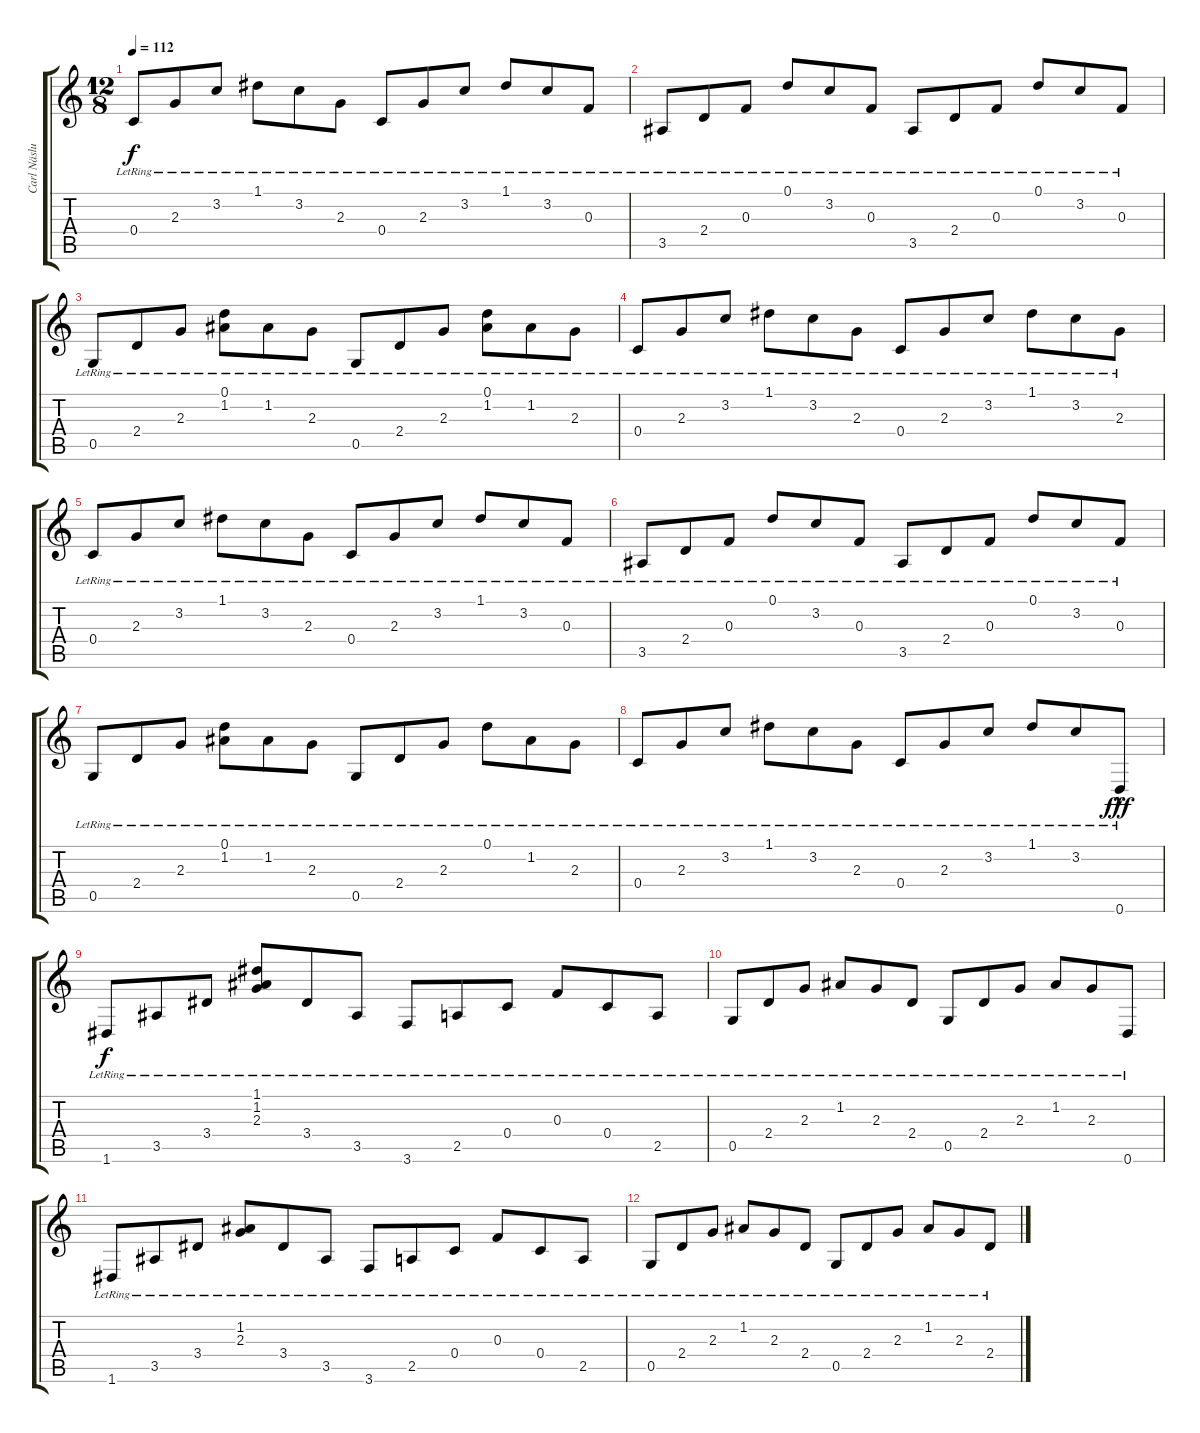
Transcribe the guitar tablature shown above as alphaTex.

\track ("Carl Näslund (Acoustic)" "Carl Näslu") {instrument acousticguitarnylon}
\staff {score tabs}
\tuning (D4 A3 F3 C3 G2 D2) {hide}
\ts (12 8)
\tempo 112
\clef g2
\ks c
0.4{lr}.8{dy f} 2.3{lr}.8 3.2{lr}.8 1.1{lr}.8 3.2{lr}.8 2.3{lr}.8 0.4{lr}.8 2.3{lr}.8 3.2{lr}.8 1.1{lr}.8 3.2{lr}.8 0.3{lr}.8 |
3.5{lr}.8 2.4{lr}.8 0.3{lr}.8 0.1{lr}.8 3.2{lr}.8 0.3{lr}.8 3.5{lr}.8 2.4{lr}.8 0.3{lr}.8 0.1{lr}.8 3.2{lr}.8 0.3{lr}.8 |
0.5{lr}.8 2.4{lr}.8 2.3{lr}.8 (0.1{lr} 1.2{lr}).8 1.2{lr}.8 2.3{lr}.8 0.5{lr}.8 2.4{lr}.8 2.3{lr}.8 (0.1{lr} 1.2{lr}).8 1.2{lr}.8 2.3{lr}.8 |
0.4{lr}.8 2.3{lr}.8 3.2{lr}.8 1.1{lr}.8 3.2{lr}.8 2.3{lr}.8 0.4{lr}.8 2.3{lr}.8 3.2{lr}.8 1.1{lr}.8 3.2{lr}.8 2.3{lr}.8 |
0.4{lr}.8 2.3{lr}.8 3.2{lr}.8 1.1{lr}.8 3.2{lr}.8 2.3{lr}.8 0.4{lr}.8 2.3{lr}.8 3.2{lr}.8 1.1{lr}.8 3.2{lr}.8 0.3{lr}.8 |
3.5{lr}.8 2.4{lr}.8 0.3{lr}.8 0.1{lr}.8 3.2{lr}.8 0.3{lr}.8 3.5{lr}.8 2.4{lr}.8 0.3{lr}.8 0.1{lr}.8 3.2{lr}.8 0.3{lr}.8 |
0.5{lr}.8 2.4{lr}.8 2.3{lr}.8 (0.1{lr} 1.2{lr}).8 1.2{lr}.8 2.3{lr}.8 0.5{lr}.8 2.4{lr}.8 2.3{lr}.8 0.1{lr}.8 1.2{lr}.8 2.3{lr}.8 |
0.4{lr}.8 2.3{lr}.8 3.2{lr}.8 1.1{lr}.8 3.2{lr}.8 2.3{lr}.8 0.4{lr}.8 2.3{lr}.8 3.2{lr}.8 1.1{lr}.8 3.2{lr}.8 0.6{hac lr}.8{dy fff} |
1.6{lr}.8{dy f} 3.5{lr}.8 3.4{lr}.8 (1.1{lr} 1.2{lr} 2.3{lr}).8 3.4{lr}.8 3.5{lr}.8 3.6{lr}.8 2.5{lr}.8 0.4{lr}.8 0.3{lr}.8 0.4{lr}.8 2.5{lr}.8 |
0.5{lr}.8 2.4{lr}.8 2.3{lr}.8 1.2{lr}.8 2.3{lr}.8 2.4{lr}.8 0.5{lr}.8 2.4{lr}.8 2.3{lr}.8 1.2{lr}.8 2.3{lr}.8 0.6{lr}.8 |
1.6{lr}.8 3.5{lr}.8 3.4{lr}.8 (1.2{lr} 2.3{lr}).8 3.4{lr}.8 3.5{lr}.8 3.6{lr}.8 2.5{lr}.8 0.4{lr}.8 0.3{lr}.8 0.4{lr}.8 2.5{lr}.8 |
0.5{lr}.8 2.4{lr}.8 2.3{lr}.8 1.2{lr}.8 2.3{lr}.8 2.4{lr}.8 0.5{lr}.8 2.4{lr}.8 2.3{lr}.8 1.2{lr}.8 2.3{lr}.8 2.4{lr}.8
